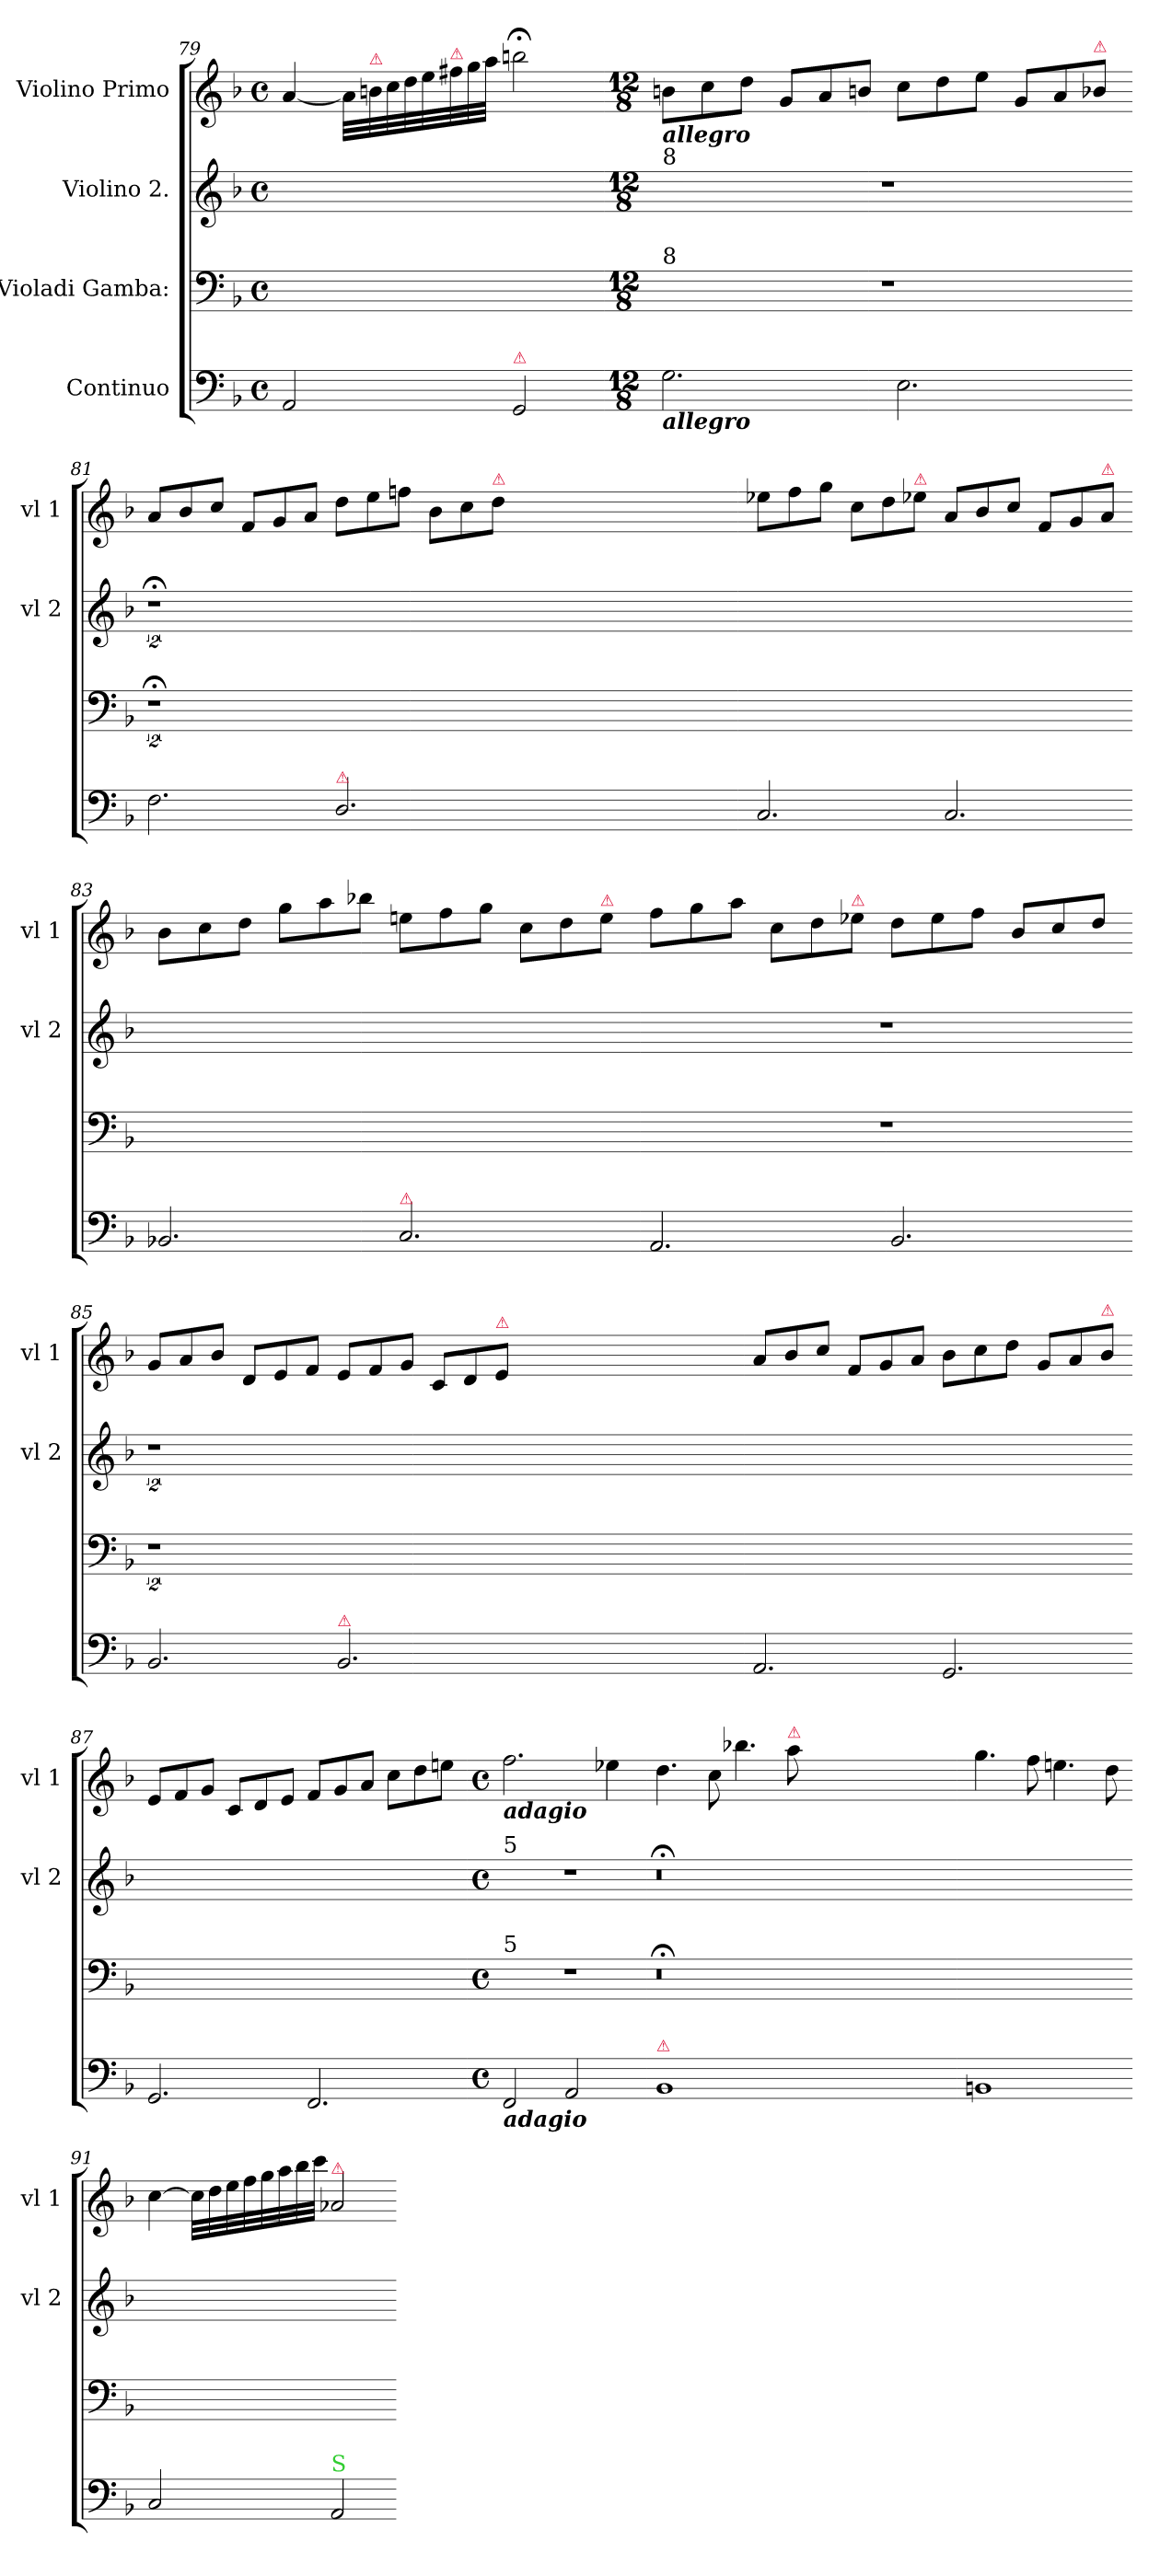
**kern	**kern	**kern	**kern
*part4	*part3	*part2	*part1
*staff4	*staff3	*staff2	*staff1
*I"Continuo	*I"Violadi Gamba:	*I"Violino 2.	*I"Violino Primo
*	*	*I'vl 2	*I'vl 1
*clefF4	*clefF4	*clefG2	*clefG2
*k[b-]	*k[b-]	*k[b-]	*k[b-]
*F:	*F:	*F:	*F:
*M4/4	*M4/4	*M4/4	*M4/4
*met(c)	*met(c)	*met(c)	*met(c)
=79	=79	=79	=79
2AA/	1ryy	1ryy	[4a/
.	.	.	32a\LLL]
!	!	!	!LO:TX:a:color=crimson:t=⚠
.	.	.	32bn\
.	.	.	32cc\
.	.	.	32dd\
.	.	.	32ee\
!	!	!	!LO:TX:a:color=crimson:t=⚠
.	.	.	32ff#X\
.	.	.	32gg\
.	.	.	32aa\JJJ
!LO:TX:a:color=crimson:t=⚠	!	!	!
2GG/	.	.	2bbn;<\
=80-	=80-	=80-	=80-
*M12/8	*M12/8	*M12/8	*M12/8
!	!	!	!LO:TX:b:Bi:t=allegro
!	!	!LO:TX:a:t=8	!
!	!LO:TX:a:t=8	!	!
!LO:TX:b:Bi:t=allegro	!	!	!
2.G\	1.r	1.r	8bn\L
.	.	.	8cc\
.	.	.	8dd\J
.	.	.	8g/L
.	.	.	8a/
.	.	.	8bn/J
2.E\	.	.	8cc\L
.	.	.	8dd\
.	.	.	8ee\J
.	.	.	8g/L
.	.	.	8a/
!	!	!	!LO:TX:a:color=crimson:t=⚠
.	.	.	8b-X/J
=81-	=81-	=81-	=81-
2.F\	2%9r;<	2%9r;<	8a/L
.	.	.	8b-/
.	.	.	8cc/J
.	.	.	8f/L
.	.	.	8g/
.	.	.	8a/J
!LO:TX:a:color=crimson:t=⚠	!	!	!
2.D/	.	.	8dd\L
.	.	.	8ee\
.	.	.	8ffn\J
.	.	.	8b-\L
.	.	.	8cc\
!	!	!	!LO:TX:a:color=crimson:t=⚠
.	.	.	8dd\J
0.ryy	.	.	0.ryy
=82-	=82-	=82-	=82-
2.C/	1.ryy	1.ryy	8ee-X\L
.	.	.	8ff\
.	.	.	8gg\J
.	.	.	8cc\L
.	.	.	8dd\
!	!	!	!LO:TX:a:color=crimson:t=⚠
.	.	.	8ee-X\J
2.C/	.	.	8a/L
.	.	.	8b-/
.	.	.	8cc/J
.	.	.	8f/L
.	.	.	8g/
!	!	!	!LO:TX:a:color=crimson:t=⚠
.	.	.	8a/J
=83-	=83-	=83-	=83-
2.BB-X/	1.ryy	1.ryy	8b-\L
.	.	.	8cc\
.	.	.	8dd\J
.	.	.	8gg\L
.	.	.	8aa\
.	.	.	8bb-X\J
!LO:TX:a:color=crimson:t=⚠	!	!	!
2.C/	.	.	8een\L
.	.	.	8ff\
.	.	.	8gg\J
.	.	.	8cc\L
.	.	.	8dd\
!	!	!	!LO:TX:a:color=crimson:t=⚠
.	.	.	8ee\J
=84-	=84-	=84-	=84-
2.AA/	1.r	1.r	8ff\L
.	.	.	8gg\
.	.	.	8aa\J
.	.	.	8cc\L
.	.	.	8dd\
!	!	!	!LO:TX:a:color=crimson:t=⚠
.	.	.	8ee-X\J
2.BB-/	.	.	8dd\L
.	.	.	8ee-\
.	.	.	8ff\J
.	.	.	8b-/L
.	.	.	8cc/
.	.	.	8dd/J
=85-	=85-	=85-	=85-
2.BB-/	2%9r	2%9r	8g/L
.	.	.	8a/
.	.	.	8b-/J
.	.	.	8d/L
.	.	.	8e/
.	.	.	8f/J
!LO:TX:a:color=crimson:t=⚠	!	!	!
2.BB-/	.	.	8e/L
.	.	.	8f/
.	.	.	8g/J
.	.	.	8c/L
.	.	.	8d/
!	!	!	!LO:TX:a:color=crimson:t=⚠
.	.	.	8e/J
0.ryy	.	.	0.ryy
=86-	=86-	=86-	=86-
2.AA/	1.ryy	1.ryy	8a/L
.	.	.	8b-/
.	.	.	8cc/J
.	.	.	8f/L
.	.	.	8g/
.	.	.	8a/J
2.GG/	.	.	8b-\L
.	.	.	8cc\
.	.	.	8dd\J
.	.	.	8g/L
.	.	.	8a/
!	!	!	!LO:TX:a:color=crimson:t=⚠
.	.	.	8b-/J
=87-	=87-	=87-	=87-
2.GG/	1.ryy	1.ryy	8e/L
.	.	.	8f/
.	.	.	8g/J
.	.	.	8c/L
.	.	.	8d/
.	.	.	8e/J
2.FF/	.	.	8f/L
.	.	.	8g/
.	.	.	8a/J
.	.	.	8cc\L
.	.	.	8dd\
.	.	.	8een\J
=88-	=88-	=88-	=88-
*M4/4	*M4/4	*M4/4	*M4/4
*met(c)	*met(c)	*met(c)	*met(c)
!	!	!	!LO:TX:b:Bi:t=adagio
!	!	!LO:TX:a:t=5	!
!	!LO:TX:a:t=5	!	!
!LO:TX:b:Bi:t=adagio	!	!	!
2FF/	1r	1r	2.ff\
2AA/	.	.	.
.	.	.	4ee-X\
=89-	=89-	=89-	=89-
!LO:TX:a:color=crimson:t=⚠	!	!	!
1BB-/	0.r;<	0.r;<	4.dd\
.	.	.	8cc\
.	.	.	4.bb-X\
!	!	!	!LO:TX:a:color=crimson:t=⚠
.	.	.	8aa\
0ryy	.	.	0ryy
=90-	=90-	=90-	=90-
1BBn/	1ryy	1ryy	4.gg\
.	.	.	8ff\
.	.	.	4.een\
.	.	.	8dd\
=91-	=91-	=91-	=91-
2C/	1ryy	1ryy	[4cc\
.	.	.	32cc\LLL]
.	.	.	32dd\
.	.	.	32ee\
.	.	.	32ff\
.	.	.	32gg\
.	.	.	32aa\
.	.	.	32bb-\
.	.	.	32ccc\JJJ
!	!	!	!LO:TX:a:color=crimson:t=⚠
!LO:TX:a:color=limegreen:t=S	!	!	!
2AA/	.	.	2a-X/
=-	=-	=-	=-
*-	*-	*-	*-
